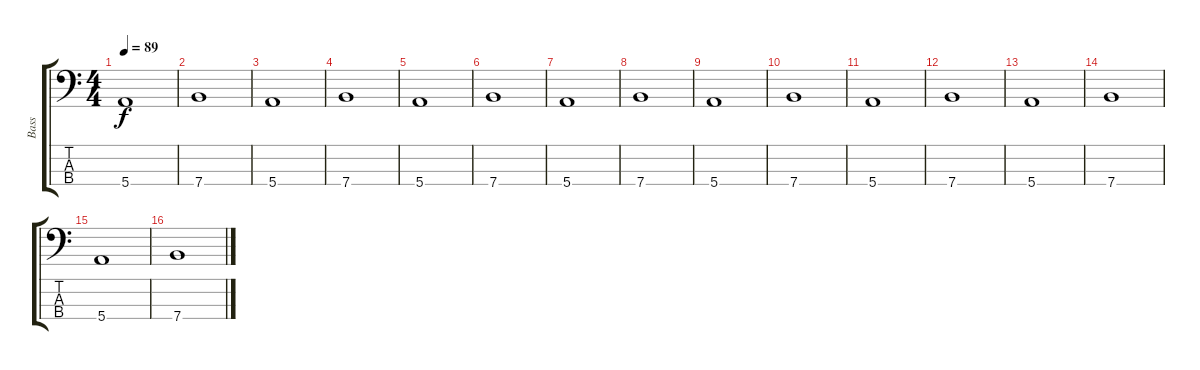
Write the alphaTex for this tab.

\track ("Bass" "Bass") {instrument electricbassfinger}
\staff {score tabs}
\tuning (G2 D2 A1 E1) {hide}
\ts (4 4)
\tempo 89
\clef f4
\ks c
5.4.1{dy f} |
7.4.1 |
5.4.1 |
7.4.1 |
5.4.1 |
7.4.1 |
5.4.1 |
7.4.1 |
5.4.1 |
7.4.1 |
5.4.1 |
7.4.1 |
5.4.1 |
7.4.1 |
5.4.1 |
7.4.1
